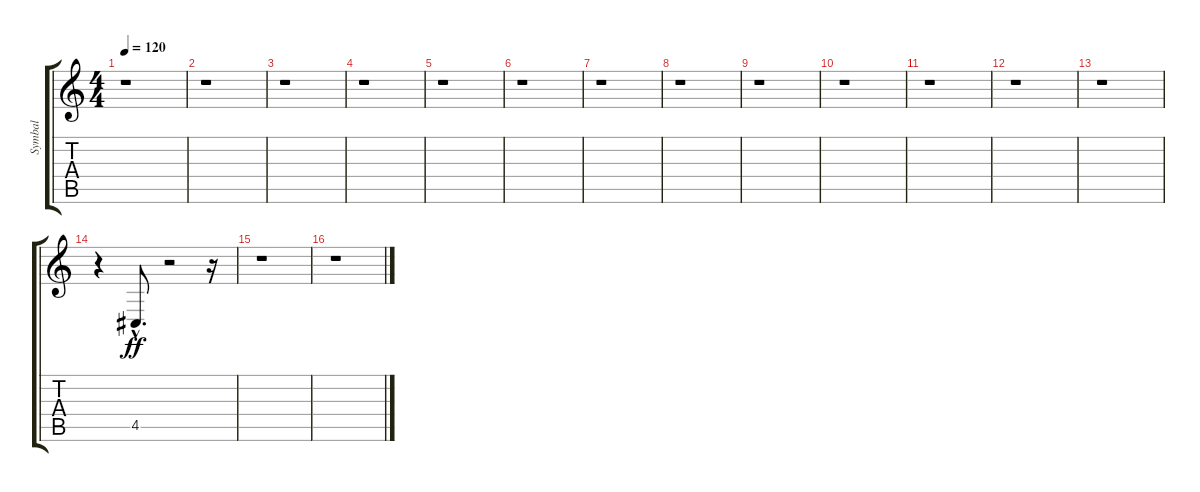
\track ("Symbal" "Symbal") {instrument harpsichord}
\staff {score tabs}
\tuning (E4 B3 G3 D3 A2 E2) {hide}
\ts (4 4)
\tempo 120
\clef g2
\ks c
r.1{dy ff} |
r.1 |
r.1 |
r.1 |
r.1 |
r.1 |
r.1 |
r.1 |
r.1 |
r.1 |
r.1 |
r.1 |
r.1 |
r.4 4.5{hac}.8{d} r.2 r.16 |
r.1 |
r.1
